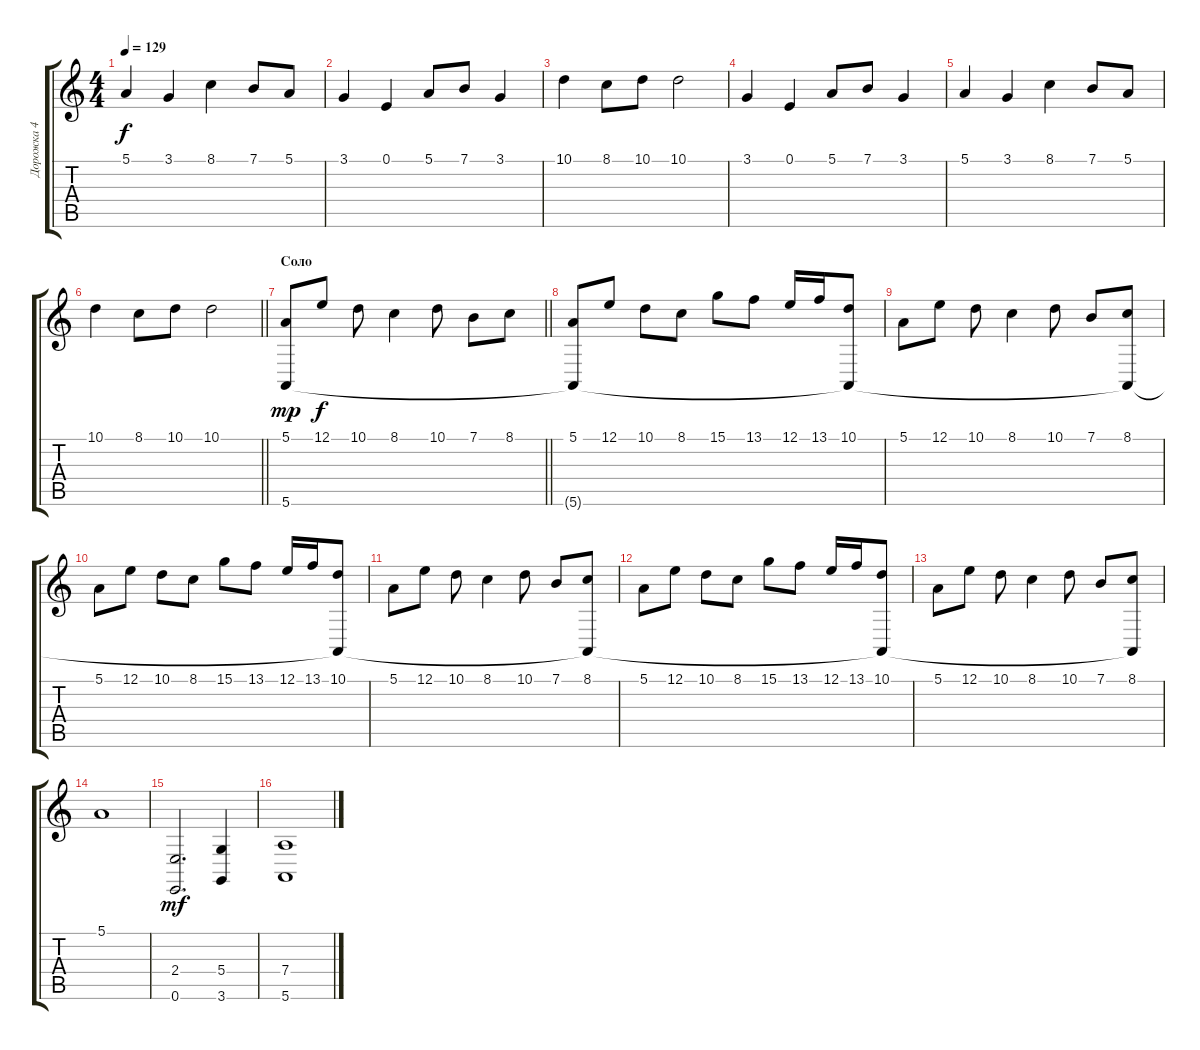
\track ("Дорожка 4" "Дорожка 4") {instrument lead5charang}
\staff {score tabs}
\tuning (E4 B3 G3 D3 A2 E2) {hide}
\ts (4 4)
\tempo 129
\clef g2
\ks c
5.1.4{dy f} 3.1.4 8.1.4 7.1.8 5.1.8 |
3.1.4{instrument lead5charang} 0.1.4 5.1.8 7.1.8 3.1.4 |
10.1.4 8.1.8 10.1.8 10.1.2 |
3.1.4{instrument lead5charang} 0.1.4 5.1.8 7.1.8 3.1.4 |
5.1.4 3.1.4 8.1.4 7.1.8 5.1.8 |
\barLineRight lightlight
10.1.4 8.1.8 10.1.8 10.1.2 |
\section ("" "Соло")
\barLineRight lightlight
(5.1 5.6).8{dy mp} 12.1.8{dy f} 10.1.8 8.1.4 10.1.8 7.1.8 8.1.8 |
\section ("" "")
(5.1 5.6{t}).8 12.1.8 10.1.8 8.1.8 15.1.8 13.1.8 12.1.16 13.1.16 (10.1 5.6{t}).8 |
5.1.8 12.1.8 10.1.8 8.1.4 10.1.8 7.1.8 (8.1 5.6{t}).8 |
5.1.8 12.1.8 10.1.8 8.1.8 15.1.8 13.1.8 12.1.16 13.1.16 (10.1 5.6{t}).8 |
5.1.8 12.1.8 10.1.8 8.1.4 10.1.8 7.1.8 (8.1 5.6{t}).8 |
5.1.8 12.1.8 10.1.8 8.1.8 15.1.8 13.1.8 12.1.16 13.1.16 (10.1 5.6{t}).8 |
5.1.8 12.1.8 10.1.8 8.1.4 10.1.8 7.1.8 (8.1 5.6{t}).8 |
5.1.1 |
(2.4 0.6).2{d dy mf instrument lead5charang} (5.4 3.6).4 |
(7.4 5.6).1
